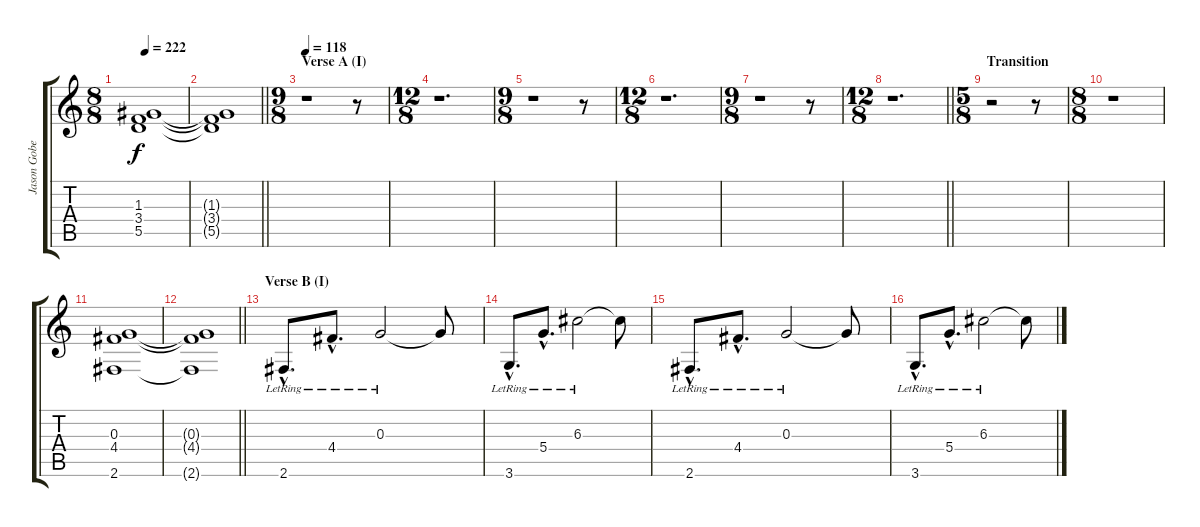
\track ("Jason Gobel (Clean)" "Jason Gobe") {instrument electricguitarjazz}
\staff {score tabs}
\tuning (E4 B3 G3 D3 A2 E2) {hide}
\ts (8 8)
\tempo 222
\clef g2
\ks c
(1.3{t} 3.4{t} 5.5{t}).1{dy f} |
\barLineRight lightlight
(1.3{t} 3.4{t} 5.5{t}).1 |
\ts (9 8)
\section ("" "Verse A (I)")
\tempo 118
r.1 r.8 |
\ts (12 8)
r.1{d} |
\ts (9 8)
r.1 r.8 |
\ts (12 8)
r.1{d} |
\ts (9 8)
r.1 r.8 |
\ts (12 8)
\barLineRight lightlight
r.1{d} |
\ts (5 8)
\section ("" "Transition")
r.2 r.8 |
\ts (8 8)
r.1 |
(0.3 4.4 2.6).1 |
\barLineRight lightlight
(0.3{t} 4.4{t} 2.6{t}).1 |
\section ("" "Verse B (I)")
2.6{hac lr}.8{d} 4.4{hac lr}.8{d} 0.3{lr}.2 0.3{t}.8 |
3.6{hac lr}.8{d} 5.4{hac lr}.8{d} 6.3{lr}.2 6.3{t}.8 |
2.6{hac lr}.8{d} 4.4{hac lr}.8{d} 0.3{lr}.2 0.3{t}.8 |
3.6{hac lr}.8{d} 5.4{hac lr}.8{d} 6.3{lr}.2 6.3{t}.8
